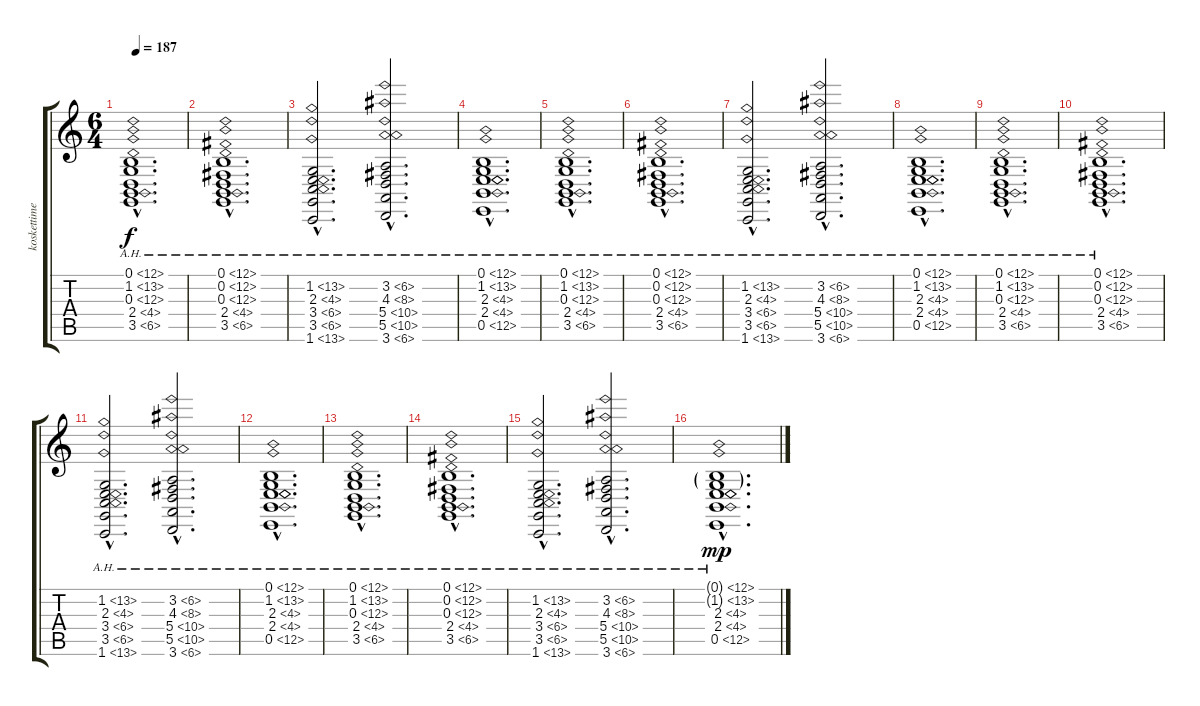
\track ("koskettimet 3" "koskettime") {instrument choiraahs}
\staff {score tabs}
\tuning (B3 Gb3 D3 A2 E2 B1) {hide}
\ts (6 4)
\tempo 187
\clef g2
\ks c
(0.1{ah 12 hac} 1.2{ah 12 hac} 0.3{ah 12 hac} 2.4{ah 2 hac} 3.5{ah 3 hac}).1{d dy f} |
(0.1{ah 12 hac} 0.2{ah 12 hac} 0.3{ah 12 hac} 2.4{ah 2 hac} 3.5{ah 3 hac}).1{d} |
(1.2{ah 12 hac} 2.3{ah 2 hac} 3.4{ah 3 hac} 3.5{ah 3 hac} 1.6{ah 12 hac}).2{d} (3.2{ah 3 hac} 4.3{ah 4 hac} 5.4{ah 5 hac} 5.5{ah 5 hac} 3.6{ah 3 hac}).2{d} |
(0.1{ah 12 hac} 1.2{ah 12 hac} 2.3{ah 2 hac} 2.4{ah 2 hac} 0.5{ah 12 hac}).1{d} |
(0.1{ah 12 hac} 1.2{ah 12 hac} 0.3{ah 12 hac} 2.4{ah 2 hac} 3.5{ah 3 hac}).1{d} |
(0.1{ah 12 hac} 0.2{ah 12 hac} 0.3{ah 12 hac} 2.4{ah 2 hac} 3.5{ah 3 hac}).1{d} |
(1.2{ah 12 hac} 2.3{ah 2 hac} 3.4{ah 3 hac} 3.5{ah 3 hac} 1.6{ah 12 hac}).2{d} (3.2{ah 3 hac} 4.3{ah 4 hac} 5.4{ah 5 hac} 5.5{ah 5 hac} 3.6{ah 3 hac}).2{d} |
(0.1{ah 12 hac} 1.2{ah 12 hac} 2.3{ah 2 hac} 2.4{ah 2 hac} 0.5{ah 12 hac}).1{d} |
(0.1{ah 12 hac} 1.2{ah 12 hac} 0.3{ah 12 hac} 2.4{ah 2 hac} 3.5{ah 3 hac}).1{d} |
(0.1{ah 12 hac} 0.2{ah 12 hac} 0.3{ah 12 hac} 2.4{ah 2 hac} 3.5{ah 3 hac}).1{d} |
(1.2{ah 12 hac} 2.3{ah 2 hac} 3.4{ah 3 hac} 3.5{ah 3 hac} 1.6{ah 12 hac}).2{d} (3.2{ah 3 hac} 4.3{ah 4 hac} 5.4{ah 5 hac} 5.5{ah 5 hac} 3.6{ah 3 hac}).2{d} |
(0.1{ah 12 hac} 1.2{ah 12 hac} 2.3{ah 2 hac} 2.4{ah 2 hac} 0.5{ah 12 hac}).1{d} |
(0.1{ah 12 hac} 1.2{ah 12 hac} 0.3{ah 12 hac} 2.4{ah 2 hac} 3.5{ah 3 hac}).1{d} |
(0.1{ah 12 hac} 0.2{ah 12 hac} 0.3{ah 12 hac} 2.4{ah 2 hac} 3.5{ah 3 hac}).1{d} |
(1.2{ah 12 hac} 2.3{ah 2 hac} 3.4{ah 3 hac} 3.5{ah 3 hac} 1.6{ah 12 hac}).2{d} (3.2{ah 3 hac} 4.3{ah 4 hac} 5.4{ah 5 hac} 5.5{ah 5 hac} 3.6{ah 3 hac}).2{d} |
(0.1{ah 12 g hac} 1.2{ah 12 g hac} 2.3{ah 2 hac} 2.4{ah 2 hac} 0.5{ah 12 hac}).1{d dy mp}
